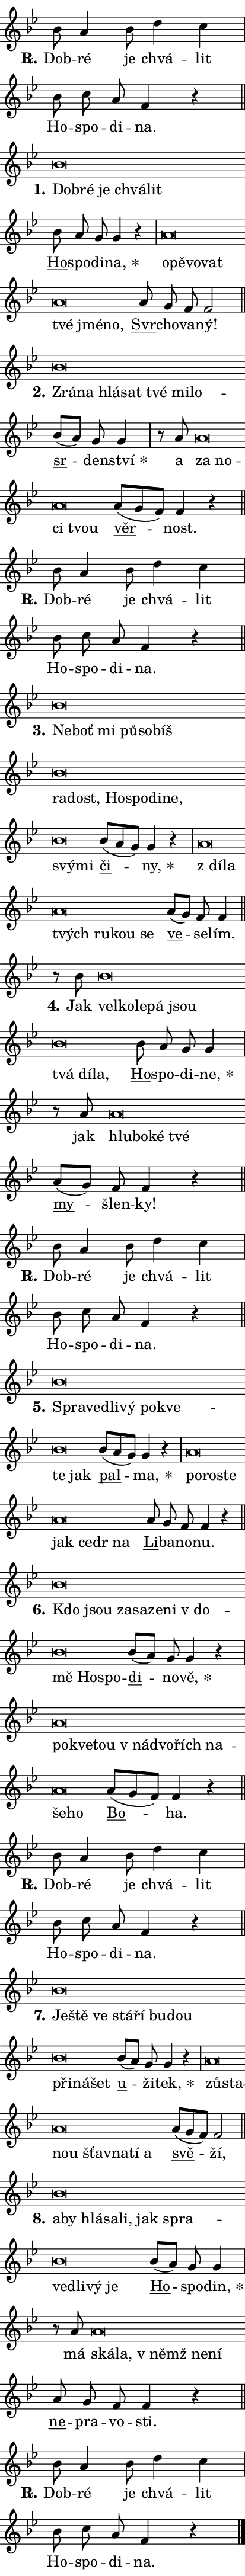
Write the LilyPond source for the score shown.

\version "2.22.1"
\header { tagline = "" }
\paper {
  indent = 0\cm
  top-margin = 0\cm
  right-margin = 0\cm
  bottom-margin = 0\cm
  left-margin = 0\cm
  paper-width = 7\cm
  page-breaking = #ly:one-page-breaking
  system-system-spacing.basic-distance = #11
  score-system-spacing.basic-distance = #11
  ragged-last = ##f
}


%% Author: Thomas Morley
%% https://lists.gnu.org/archive/html/lilypond-user/2020-05/msg00002.html
#(define (line-position grob)
"Returns position of @var[grob} in current system:
   @code{'start}, if at first time-step
   @code{'end}, if at last time-step
   @code{'middle} otherwise
"
  (let* ((col (ly:item-get-column grob))
         (ln (ly:grob-object col 'left-neighbor))
         (rn (ly:grob-object col 'right-neighbor))
         (col-to-check-left (if (ly:grob? ln) ln col))
         (col-to-check-right (if (ly:grob? rn) rn col))
         (break-dir-left
           (and
             (ly:grob-property col-to-check-left 'non-musical #f)
             (ly:item-break-dir col-to-check-left)))
         (break-dir-right
           (and
             (ly:grob-property col-to-check-right 'non-musical #f)
             (ly:item-break-dir col-to-check-right))))
        (cond ((eqv? 1 break-dir-left) 'start)
              ((eqv? -1 break-dir-right) 'end)
              (else 'middle))))

#(define (tranparent-at-line-position vctor)
  (lambda (grob)
  "Relying on @code{line-position} select the relevant enry from @var{vctor}.
Used to determine transparency,"
    (case (line-position grob)
      ((end) (not (vector-ref vctor 0)))
      ((middle) (not (vector-ref vctor 1)))
      ((start) (not (vector-ref vctor 2))))))

noteHeadBreakVisibility =
#(define-music-function (break-visibility)(vector?)
"Makes @code{NoteHead}s transparent relying on @var{break-visibility}"
#{
  \override NoteHead.transparent =
    #(tranparent-at-line-position break-visibility)
#})

#(define delete-ledgers-for-transparent-note-heads
  (lambda (grob)
    "Reads whether a @code{NoteHead} is transparent.
If so this @code{NoteHead} is removed from @code{'note-heads} from
@var{grob}, which is supposed to be @code{LedgerLineSpanner}.
As a result ledgers are not printed for this @code{NoteHead}"
    (let* ((nhds-array (ly:grob-object grob 'note-heads))
           (nhds-list
             (if (ly:grob-array? nhds-array)
                 (ly:grob-array->list nhds-array)
                 '()))
           ;; Relies on the transparent-property being done before
           ;; Staff.LedgerLineSpanner.after-line-breaking is executed.
           ;; This is fragile ...
           (to-keep
             (remove
               (lambda (nhd)
                 (ly:grob-property nhd 'transparent #f))
               nhds-list)))
      ;; TODO find a better method to iterate over grob-arrays, similiar
      ;; to filter/remove etc for lists
      ;; For now rebuilt from scratch
      (set! (ly:grob-object grob 'note-heads)  '())
      (for-each
        (lambda (nhd)
          (ly:pointer-group-interface::add-grob grob 'note-heads nhd))
        to-keep))))

hideNotes = {
  \noteHeadBreakVisibility #begin-of-line-visible
}
unHideNotes = {
  \noteHeadBreakVisibility #all-visible
}

% work-around for resetting accidentals
% https://lilypond.org/doc/v2.23/Documentation/notation/displaying-rhythms#unmetered-music
cadenzaMeasure = {
  \cadenzaOff
  \partial 1024 s1024
  \cadenzaOn
}

#(define-markup-command (accent layout props text) (markup?)
  "Underline accented syllable"
  (interpret-markup layout props
    #{\markup \override #'(offset . 4.3) \underline { #text }#}))

responsum = \markup \concat {
  "R" \hspace #-1.05 \path #0.1 #'((moveto 0 0.07) (lineto 0.9 0.8)) \hspace #0.05 "."
}

\layout {
    \context {
        \Staff
        \remove "Time_signature_engraver"
        \override LedgerLineSpanner.after-line-breaking = #delete-ledgers-for-transparent-note-heads
    }
    \context {
        \Voice {
            \override NoteHead.output-attributes = #'((class . "notehead"))
            \override Hairpin.height = #0.55
        }
    }
    \context {
        \Lyrics {
            \override StanzaNumber.output-attributes = #'((class . "stanzanumber"))
            \override LyricSpace.minimum-distance = #0.9
            \override LyricText.font-name = #"TeX Gyre Schola"
            \override LyricText.font-size = 1
            \override StanzaNumber.font-name = #"TeX Gyre Schola Bold"
            \override StanzaNumber.font-size = 1
        }
    }
}

% magnetic-lyrics.ily
%
%   written by
%     Jean Abou Samra <jean@abou-samra.fr>
%     Werner Lemberg <wl@gnu.org>
%
%   adapted by
%     Jiri Hon <jiri.hon@gmail.com>
%
% Version 2022-Apr-15

% https://www.mail-archive.com/lilypond-user@gnu.org/msg149350.html

#(define (Left_hyphen_pointer_engraver context)
   "Collect syllable-hyphen-syllable occurrences in lyrics and store
them in properties.  This engraver only looks to the left.  For
example, if the lyrics input is @code{foo -- bar}, it does the
following.

@itemize @bullet
@item
Set the @code{text} property of the @code{LyricHyphen} grob between
@q{foo} and @q{bar} to @code{foo}.

@item
Set the @code{left-hyphen} property of the @code{LyricText} grob with
text @q{foo} to the @code{LyricHyphen} grob between @q{foo} and
@q{bar}.
@end itemize

Use this auxiliary engraver in combination with the
@code{lyric-@/text::@/apply-@/magnetic-@/offset!} hook."
   (let ((hyphen #f)
         (text #f))
     (make-engraver
      (acknowledgers
       ((lyric-syllable-interface engraver grob source-engraver)
        (set! text grob)))
      (end-acknowledgers
       ((lyric-hyphen-interface engraver grob source-engraver)
        ;(when (not (grob::has-interface grob 'lyric-space-interface))
          (set! hyphen grob)));)
      ((stop-translation-timestep engraver)
       (when (and text hyphen)
         (ly:grob-set-object! text 'left-hyphen hyphen))
       (set! text #f)
       (set! hyphen #f)))))

#(define (lyric-text::apply-magnetic-offset! grob)
   "If the space between two syllables is less than the value in
property @code{LyricText@/.details@/.squash-threshold}, move the right
syllable to the left so that it gets concatenated with the left
syllable.

Use this function as a hook for
@code{LyricText@/.after-@/line-@/breaking} if the
@code{Left_@/hyphen_@/pointer_@/engraver} is active."
   (let ((hyphen (ly:grob-object grob 'left-hyphen #f)))
     (when hyphen
       (let ((left-text (ly:spanner-bound hyphen LEFT)))
         (when (grob::has-interface left-text 'lyric-syllable-interface)
           (let* ((common (ly:grob-common-refpoint grob left-text X))
                  (this-x-ext (ly:grob-extent grob common X))
                  (left-x-ext
                   (begin
                     ;; Trigger magnetism for left-text.
                     (ly:grob-property left-text 'after-line-breaking)
                     (ly:grob-extent left-text common X)))
                  ;; `delta` is the gap width between two syllables.
                  (delta (- (interval-start this-x-ext)
                            (interval-end left-x-ext)))
                  (details (ly:grob-property grob 'details))
                  (threshold (assoc-get 'squash-threshold details 0.2)))
             (when (< delta threshold)
               (let* (;; We have to manipulate the input text so that
                      ;; ligatures crossing syllable boundaries are not
                      ;; disabled.  For languages based on the Latin
                      ;; script this is essentially a beautification.
                      ;; However, for non-Western scripts it can be a
                      ;; necessity.
                      (lt (ly:grob-property left-text 'text))
                      (rt (ly:grob-property grob 'text))
                      (is-space (grob::has-interface hyphen 'lyric-space-interface))
                      (space (if is-space " " ""))
                      (space-markup (grob-interpret-markup grob " "))
                      (space-size (interval-length (ly:stencil-extent space-markup X)))
                      (extra-delta (if is-space space-size 0))
                      ;; Append new syllable.
                      (ltrt-space (if (and (string? lt) (string? rt))
                                (string-append lt space rt)
                                (make-concat-markup (list lt space rt))))
                      ;; Right-align `ltrt` to the right side.
                      (ltrt-space-markup (grob-interpret-markup
                               grob
                               (make-translate-markup
                                (cons (interval-length this-x-ext) 0)
                                (make-right-align-markup ltrt-space)))))
                 (begin
                   ;; Don't print `left-text`.
                   (ly:grob-set-property! left-text 'stencil #f)
                   ;; Set text and stencil (which holds all collected
                   ;; syllables so far) and shift it to the left.
                   (ly:grob-set-property! grob 'text ltrt-space)
                   (ly:grob-set-property! grob 'stencil ltrt-space-markup)
                   (ly:grob-translate-axis! grob (- (- delta extra-delta)) X))))))))))


#(define (lyric-hyphen::displace-bounds-first grob)
   ;; Make very sure this callback isn't triggered too early.
   (let ((left (ly:spanner-bound grob LEFT))
         (right (ly:spanner-bound grob RIGHT)))
     (ly:grob-property left 'after-line-breaking)
     (ly:grob-property right 'after-line-breaking)
     (ly:lyric-hyphen::print grob)))

squashThreshold = #0.4

\layout {
  \context {
    \Lyrics
    \consists #Left_hyphen_pointer_engraver
    \override LyricText.after-line-breaking =
      #lyric-text::apply-magnetic-offset!
    \override LyricHyphen.stencil = #lyric-hyphen::displace-bounds-first
    \override LyricText.details.squash-threshold = \squashThreshold
    \override LyricHyphen.minimum-distance = 0
    \override LyricHyphen.minimum-length = \squashThreshold
  }
}

squash = \override LyricText.details.squash-threshold = 9999
unSquash = \override LyricText.details.squash-threshold = \squashThreshold

left = \override LyricText.self-alignment-X = #LEFT
unLeft = \revert LyricText.self-alignment-X

starOffset = #(lambda (grob) 
                (let ((x_offset (ly:self-alignment-interface::aligned-on-x-parent grob)))
                  (if (= x_offset 0) 0 (+ x_offset 1.2))))

star = #(define-music-function (syllable)(string?)
"Append star separator at the end of a syllable"
#{
  \once \override LyricText.X-offset = #starOffset
  \lyricmode { \markup {
    #syllable
    \override #'((font-name . "TeX Gyre Schola Bold")) \hspace #0.2 \lower #0.65 \larger "*"
  } }
#})

starAccent = #(define-music-function (syllable)(string?)
"Append star separator at the end of a syllable and make accent"
#{
  \once \override LyricText.X-offset = #starOffset
  \lyricmode { \markup {
    \accent #syllable
    \override #'((font-name . "TeX Gyre Schola Bold")) \hspace #0.2 \lower #0.65 \larger "*"
  } }
#})

breath = #(define-music-function (syllable)(string?)
"Append breathing indicator at the end of a syllable"
#{
  \lyricmode { \markup { #syllable "+" } }
#})

optionalBreath = #(define-music-function (syllable)(string?)
"Append optional breathing indicator at the end of a syllable"
#{
  \lyricmode { \markup { #syllable "(+)" } }
#})


\score {
    <<
        \new Voice = "melody" { \cadenzaOn \key bes \major \relative { bes'8 a4 bes8 d4 c \cadenzaMeasure \bar "|" bes8 c a f4 r \cadenzaMeasure \bar "||" \break }
\relative { bes'\breve*1/16 \hideNotes \breve*1/16 \bar "" \breve*1/16 \bar "" \breve*1/16 \breve*1/16 \bar "" \unHideNotes \bar "" bes8 a g g4 r \cadenzaMeasure \bar "|" a\breve*1/16 \hideNotes \breve*1/16 \bar "" \breve*1/16 \bar "" \breve*1/16 \bar "" \breve*1/16 \bar "" \breve*1/16 \breve*1/16 \bar "" \unHideNotes \bar "" a8 g f f2 \cadenzaMeasure \bar "||" \break }
\relative { bes'\breve*1/16 \hideNotes \breve*1/16 \bar "" \breve*1/16 \bar "" \breve*1/16 \bar "" \breve*1/16 \bar "" \breve*1/16 \breve*1/16 \bar "" \unHideNotes \bar "" bes8[( a)] g g4 \cadenzaMeasure \bar "|" r8 a8 a\breve*1/16 \hideNotes \breve*1/16 \bar "" \breve*1/16 \breve*1/16 \bar "" \unHideNotes \bar "" a8[( g f)] f4 r \cadenzaMeasure \bar "||" \break }
\relative { bes'8 a4 bes8 d4 c \cadenzaMeasure \bar "|" bes8 c a f4 r \cadenzaMeasure \bar "||" \break }
\relative { bes'\breve*1/16 \hideNotes \breve*1/16 \bar "" \breve*1/16 \bar "" \breve*1/16 \bar "" \breve*1/16 \bar "" \breve*1/16 \bar "" \breve*1/16 \bar "" \breve*1/16 \bar "" \breve*1/16 \bar "" \breve*1/16 \bar "" \breve*1/16 \bar "" \breve*1/16 \bar "" \breve*1/16 \breve*1/16 \bar "" \unHideNotes \bar "" bes8[( a g)] g4 r \cadenzaMeasure \bar "|" a\breve*1/16 \hideNotes \breve*1/16 \bar "" \breve*1/16 \bar "" \breve*1/16 \bar "" \breve*1/16 \breve*1/16 \bar "" \unHideNotes \bar "" a8[( g)] f f4 \cadenzaMeasure \bar "||" \break }
\relative { r8 bes'8 bes\breve*1/16 \hideNotes \breve*1/16 \bar "" \breve*1/16 \bar "" \breve*1/16 \bar "" \breve*1/16 \bar "" \breve*1/16 \bar "" \breve*1/16 \breve*1/16 \bar "" \unHideNotes \bar "" bes8 a g g4 \cadenzaMeasure \bar "|" r8 a8 a\breve*1/16 \hideNotes \breve*1/16 \bar "" \breve*1/16 \breve*1/16 \bar "" \unHideNotes \bar "" a8[( g)] f f4 r \cadenzaMeasure \bar "||" \break }
\relative { bes'8 a4 bes8 d4 c \cadenzaMeasure \bar "|" bes8 c a f4 r \cadenzaMeasure \bar "||" \break }
\relative { bes'\breve*1/16 \hideNotes \breve*1/16 \bar "" \breve*1/16 \bar "" \breve*1/16 \bar "" \breve*1/16 \bar "" \breve*1/16 \bar "" \breve*1/16 \breve*1/16 \bar "" \unHideNotes \bar "" bes8[( a g)] g4 r \cadenzaMeasure \bar "|" a\breve*1/16 \hideNotes \breve*1/16 \bar "" \breve*1/16 \bar "" \breve*1/16 \bar "" \breve*1/16 \bar "" \breve*1/16 \breve*1/16 \bar "" \unHideNotes \bar "" a8 g f f4 r \cadenzaMeasure \bar "||" \break }
\relative { bes'\breve*1/16 \hideNotes \breve*1/16 \bar "" \breve*1/16 \bar "" \breve*1/16 \bar "" \breve*1/16 \bar "" \breve*1/16 \bar "" \breve*1/16 \bar "" \breve*1/16 \bar "" \breve*1/16 \breve*1/16 \bar "" \unHideNotes \bar "" bes8[( a)] g g4 r \cadenzaMeasure \bar "|" a\breve*1/16 \hideNotes \breve*1/16 \bar "" \breve*1/16 \bar "" \breve*1/16 \bar "" \breve*1/16 \bar "" \breve*1/16 \bar "" \breve*1/16 \bar "" \breve*1/16 \breve*1/16 \bar "" \unHideNotes \bar "" a8[( g f)] f4 r \cadenzaMeasure \bar "||" \break }
\relative { bes'8 a4 bes8 d4 c \cadenzaMeasure \bar "|" bes8 c a f4 r \cadenzaMeasure \bar "||" \break }
\relative { bes'\breve*1/16 \hideNotes \breve*1/16 \bar "" \breve*1/16 \bar "" \breve*1/16 \bar "" \breve*1/16 \bar "" \breve*1/16 \bar "" \breve*1/16 \bar "" \breve*1/16 \bar "" \breve*1/16 \breve*1/16 \bar "" \unHideNotes \bar "" bes8[( a)] g g4 r \cadenzaMeasure \bar "|" a\breve*1/16 \hideNotes \breve*1/16 \bar "" \breve*1/16 \bar "" \breve*1/16 \bar "" \breve*1/16 \bar "" \breve*1/16 \breve*1/16 \bar "" \unHideNotes \bar "" a8[( g f)] f2 \cadenzaMeasure \bar "||" \break }
\relative { bes'\breve*1/16 \hideNotes \breve*1/16 \bar "" \breve*1/16 \bar "" \breve*1/16 \bar "" \breve*1/16 \bar "" \breve*1/16 \bar "" \breve*1/16 \bar "" \breve*1/16 \bar "" \breve*1/16 \bar "" \breve*1/16 \breve*1/16 \bar "" \unHideNotes \bar "" bes8[( a)] g g4 \cadenzaMeasure \bar "|" r8 a8 a\breve*1/16 \hideNotes \breve*1/16 \bar "" \breve*1/16 \bar "" \breve*1/16 \breve*1/16 \bar "" \unHideNotes \bar "" a8 g f f4 r \cadenzaMeasure \bar "||" \break }
\relative { bes'8 a4 bes8 d4 c \cadenzaMeasure \bar "|" bes8 c a f4 r \cadenzaMeasure \bar "||" \break } \bar "|." }
        \new Lyrics \lyricsto "melody" { \lyricmode { \set stanza = \responsum
Dob -- ré je chvá -- lit Ho -- spo -- di -- na.
\set stanza = "1."
\left Dob -- \squash ré je chvá -- lit \unLeft \unSquash \markup \accent Ho -- spo -- di -- \star na, \left o -- \squash pě -- vo -- vat tvé jmé -- no, \unLeft \unSquash \markup \accent Svr -- cho -- va -- ný!
\set stanza = "2."
\left Zrá -- \squash na hlá -- sat tvé mi -- lo -- \unLeft \unSquash \markup \accent sr -- den -- \star ství a \left za \squash no -- ci tvou \unLeft \unSquash \markup \accent věr -- nost.
\set stanza = \responsum
Dob -- ré je chvá -- lit Ho -- spo -- di -- na.
\set stanza = "3."
\left Ne -- \squash boť mi pů -- so -- bíš ra -- dost, Ho -- spo -- di -- ne, svý -- mi \unLeft \unSquash \markup \accent či -- \star ny, \left "z dí" -- \squash la tvých ru -- kou se \unLeft \unSquash \markup \accent ve -- se -- lím.
\set stanza = "4."
Jak \left vel -- \squash ko -- le -- pá jsou tvá dí -- la, \unLeft \unSquash \markup \accent Ho -- spo -- di -- \star ne, jak \left hlu -- \squash bo -- ké tvé \unLeft \unSquash \markup \accent my -- šlen -- ky!
\set stanza = \responsum
Dob -- ré je chvá -- lit Ho -- spo -- di -- na.
\set stanza = "5."
\left Spra -- \squash ved -- li -- vý po -- kve -- te jak \unLeft \unSquash \markup \accent pal -- \star ma, \left po -- \squash ro -- ste jak ce -- dr na \unLeft \unSquash \markup \accent Li -- ba -- no -- nu.
\set stanza = "6."
\left Kdo \squash jsou za -- sa -- ze -- ni "v do" -- mě Ho -- spo -- \unLeft \unSquash \markup \accent di -- no -- \star vě, \left po -- \squash kve -- tou "v ná" -- dvo -- řích na -- še -- ho \unLeft \unSquash \markup \accent Bo -- ha.
\set stanza = \responsum
Dob -- ré je chvá -- lit Ho -- spo -- di -- na.
\set stanza = "7."
\left Je -- \squash ště ve stá -- ří bu -- dou při -- ná -- šet \unLeft \unSquash \markup \accent u -- ži -- \star tek, \left zů -- \squash sta -- nou šťav -- na -- tí a \unLeft \unSquash \markup \accent svě -- ží,
\set stanza = "8."
\left a -- \squash by hlá -- sa -- li, jak spra -- ved -- li -- vý je \unLeft \unSquash \markup \accent Ho -- spo -- \star din, má \left ská -- \squash la, "v němž" ne -- ní \unLeft \unSquash \markup \accent ne -- pra -- vo -- sti.
\set stanza = \responsum
Dob -- ré je chvá -- lit Ho -- spo -- di -- na. } }
    >>
    \layout {}
}
